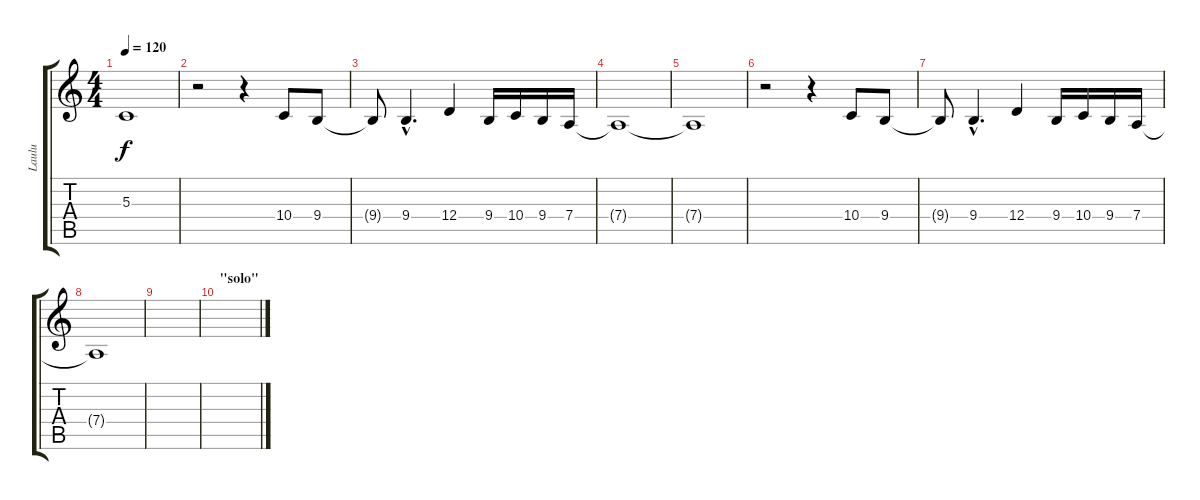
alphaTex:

\track ("Laulu" "Laulu") {instrument lead6voice}
\staff {score tabs}
\tuning (E4 B3 G3 D3 A2 E2) {hide}
\ts (4 4)
\tempo 120
\clef g2
\ks c
5.3{t}.1{dy f} |
r.2 r.4 10.4.8 9.4.8 |
9.4{t}.8 9.4{hac}.4{d} 12.4.4 9.4.16 10.4.16 9.4.16 7.4.16 |
7.4{t}.1 |
7.4{t}.1 |
r.2 r.4 10.4.8 9.4.8 |
9.4{t}.8 9.4{hac}.4{d} 12.4.4 9.4.16 10.4.16 9.4.16 7.4.16 |
7.4{t}.1 |
|
\section ("" "\"solo\"")
